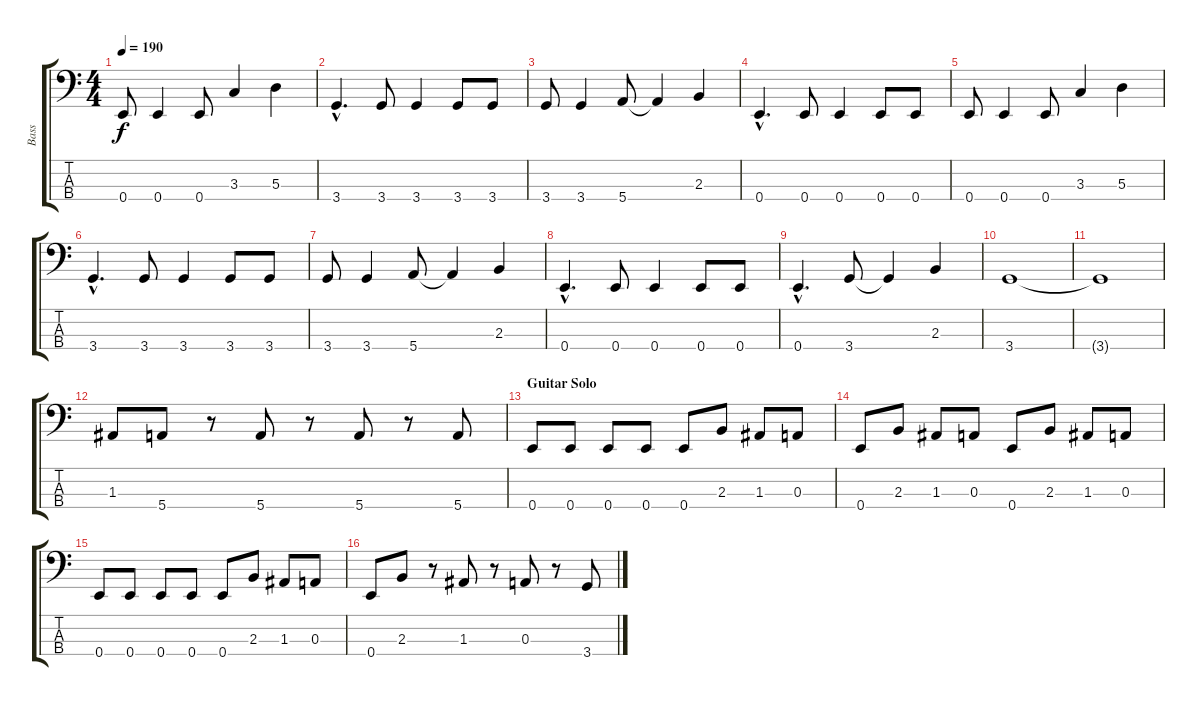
\track ("Bass" "Bass") {instrument electricbasspick}
\staff {score tabs}
\tuning (G2 D2 A1 E1) {hide}
\ts (4 4)
\tempo 190
\clef f4
\ks c
0.4.8{dy f} 0.4.4 0.4.8 3.3.4 5.3.4 |
3.4{hac}.4{d} 3.4.8 3.4.4 3.4.8 3.4.8 |
3.4.8 3.4.4 5.4.8 5.4{t}.4 2.3.4 |
0.4{hac}.4{d} 0.4.8 0.4.4 0.4.8 0.4.8 |
0.4.8 0.4.4 0.4.8 3.3.4 5.3.4 |
3.4{hac}.4{d} 3.4.8 3.4.4 3.4.8 3.4.8 |
3.4.8 3.4.4 5.4.8 5.4{t}.4 2.3.4 |
0.4{hac}.4{d} 0.4.8 0.4.4 0.4.8 0.4.8 |
0.4{hac}.4{d} 3.4.8 3.4{t}.4 2.3.4 |
3.4.1 |
3.4{t}.1 |
1.3.8 5.4.8 r.8 5.4.8 r.8 5.4.8 r.8 5.4.8 |
\section ("" "Guitar Solo")
0.4.8 0.4.8 0.4.8 0.4.8 0.4.8 2.3.8 1.3.8 0.3.8 |
0.4.8 2.3.8 1.3.8 0.3.8 0.4.8 2.3.8 1.3.8 0.3.8 |
0.4.8 0.4.8 0.4.8 0.4.8 0.4.8 2.3.8 1.3.8 0.3.8 |
0.4.8 2.3.8 r.8 1.3.8 r.8 0.3.8 r.8 3.4.8
